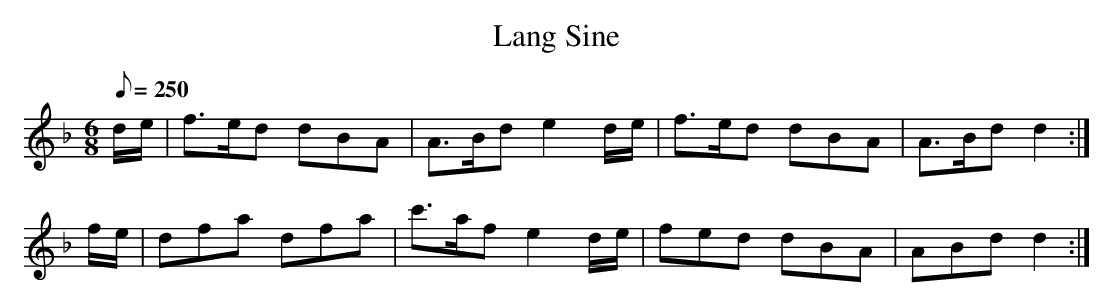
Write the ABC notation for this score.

X:1
T: Lang Sine
M: 6/8
L: 1/8
Q: 250
K: Dm
d/e/| f>ed dBA| A>Bd e2 d/e/| f>ed dBA| A>Bd d2 :|
f/e/| dfa dfa| c'>af e2 d/e/| fed dBA| ABd d2 :|
